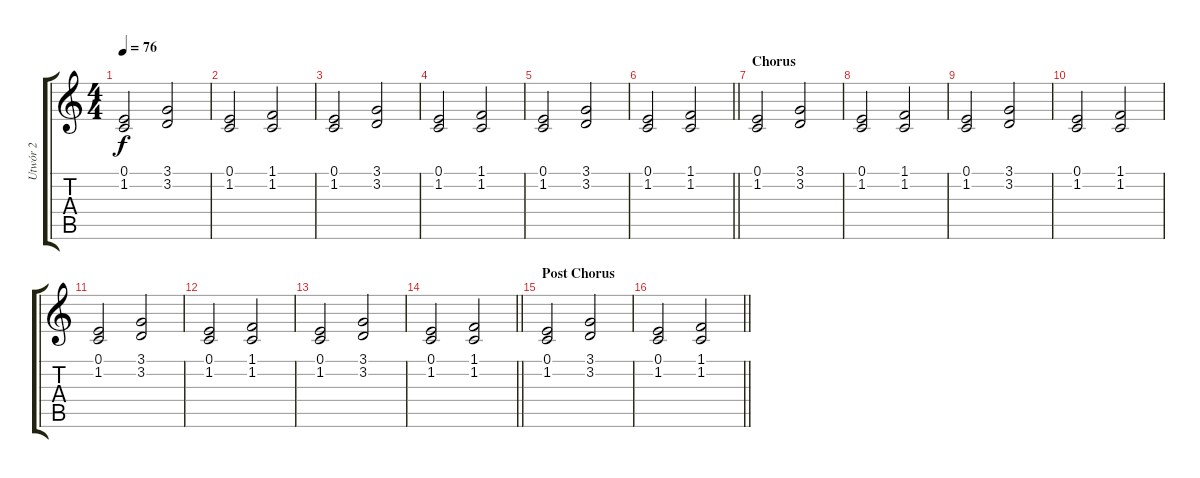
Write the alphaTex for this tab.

\track ("Utwór 2" "Utwór 2") {instrument stringensemble1}
\staff {score tabs}
\tuning (E4 B3 G3 D3 A2 E2) {hide}
\ts (4 4)
\tempo 76
\clef g2
\ks c
(0.1 1.2).2{dy f} (3.1 3.2).2 |
(0.1 1.2).2 (1.1 1.2).2 |
(0.1 1.2).2 (3.1 3.2).2 |
(0.1 1.2).2 (1.1 1.2).2 |
(0.1 1.2).2 (3.1 3.2).2 |
\barLineRight lightlight
(0.1 1.2).2 (1.1 1.2).2 |
\section ("" "Chorus")
(0.1 1.2).2 (3.1 3.2).2 |
(0.1 1.2).2 (1.1 1.2).2 |
(0.1 1.2).2 (3.1 3.2).2 |
(0.1 1.2).2 (1.1 1.2).2 |
(0.1 1.2).2 (3.1 3.2).2 |
(0.1 1.2).2 (1.1 1.2).2 |
(0.1 1.2).2 (3.1 3.2).2 |
\barLineRight lightlight
(0.1 1.2).2 (1.1 1.2).2 |
\section ("" "Post Chorus")
(0.1 1.2).2 (3.1 3.2).2 |
\barLineRight lightlight
(0.1 1.2).2 (1.1 1.2).2
